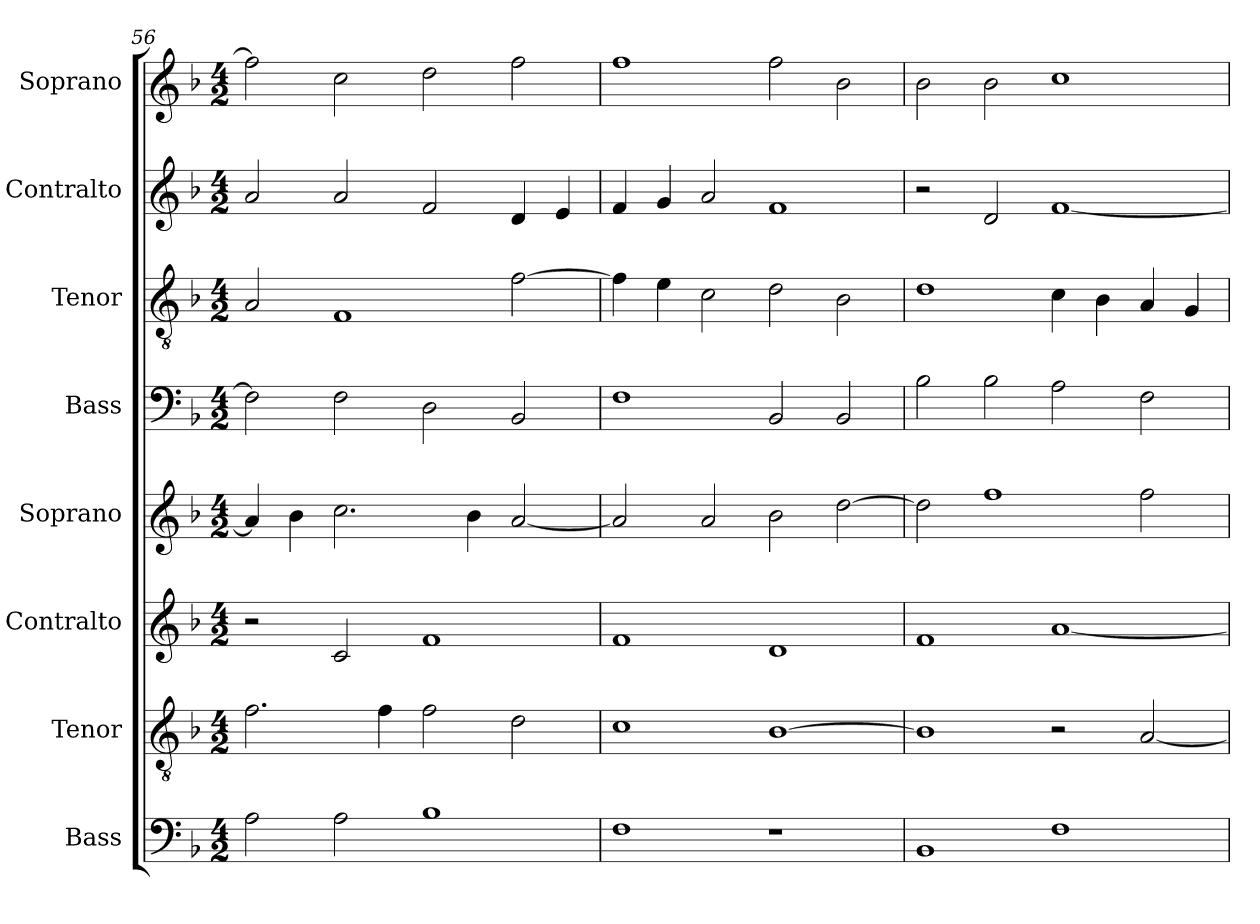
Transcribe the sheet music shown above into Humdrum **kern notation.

**kern	**kern	**kern	**kern	**kern	**kern	**kern	**kern
*part8	*part7	*part6	*part5	*part4	*part3	*part2	*part1
*staff8	*staff7	*staff6	*staff5	*staff4	*staff3	*staff2	*staff1
*I"Bass	*I"Tenor	*I"Contralto	*I"Soprano	*I"Bass	*I"Tenor	*I"Contralto	*I"Soprano
*I'B	*I'T	*I'A	*I'S	*I'B	*I'T	*I'A	*I'S
*clefF4	*clefGv2	*clefG2	*clefG2	*clefF4	*clefGv2	*clefG2	*clefG2
*k[b-]	*k[b-]	*k[b-]	*k[b-]	*k[b-]	*k[b-]	*k[b-]	*k[b-]
*G:dor	*G:dor	*G:dor	*G:dor	*G:dor	*G:dor	*G:dor	*G:dor
*M4/2	*M4/2	*M4/2	*M4/2	*M4/2	*M4/2	*M4/2	*M4/2
=56	=56	=56	=56	=56	=56	=56	=56
2A	2.f	2r	4a]	2F]	2A	2a	2ff]
.	.	.	4b-	.	.	.	.
2A	.	2c	2.cc	2F	1F	2a	2cc
.	4f	.	.	.	.	.	.
1B-	2f	1f	.	2D	.	2f	2dd
.	.	.	4b-	.	.	.	.
.	2d	.	[2a	2BB-	[2f	4d	2ff
.	.	.	.	.	.	4e	.
=57	=57	=57	=57	=57	=57	=57	=57
1F	1c	1f	2a]	1F	4f]	4f	1ff
.	.	.	.	.	4e	4g	.
.	.	.	2a	.	2c	2a	.
1r	[1B-	1d	2b-	2BB-	2d	1f	2ff
.	.	.	[2dd	2BB-	2B-	.	2b-
=58	=58	=58	=58	=58	=58	=58	=58
1BB-	1B-]	1f	2dd]	2B-	1d	2r	2b-
.	.	.	1ff	2B-	.	2d	2b-
1F	2r	[1a	.	2A	4c	[1f	1cc
.	.	.	.	.	4B-	.	.
.	[2A	.	2ff	2F	4A	.	.
.	.	.	.	.	4G	.	.
=	=	=	=	=	=	=	=
*-	*-	*-	*-	*-	*-	*-	*-
